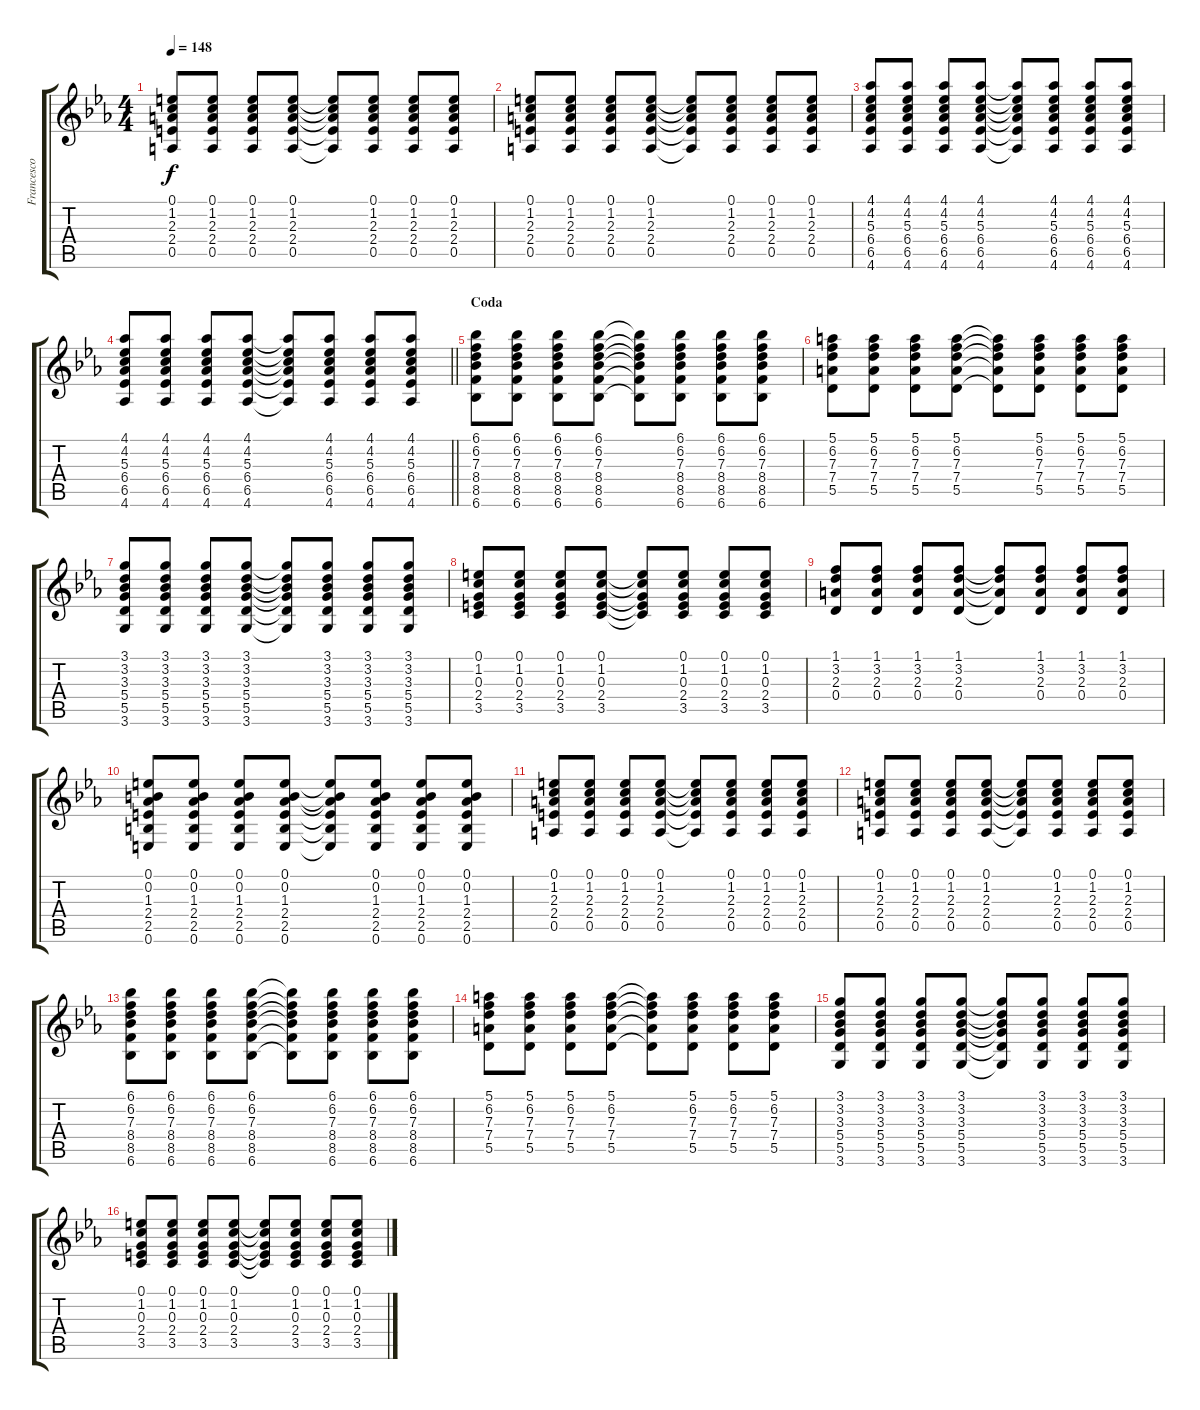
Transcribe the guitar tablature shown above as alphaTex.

\track ("Francesco Bianconi [Chitarra]" "Francesco ") {instrument acousticguitarsteel}
\staff {score tabs}
\tuning (E4 B3 G3 D3 A2 E2) {hide}
\ts (4 4)
\tempo 148
\clef g2
\ks cminor
(0.1 1.2 2.3 2.4 0.5).8{dy f} (0.1 1.2 2.3 2.4 0.5).8 (0.1 1.2 2.3 2.4 0.5).8 (0.1 1.2 2.3 2.4 0.5).8 (0.1{t} 1.2{t} 2.3{t} 2.4{t} 0.5{t}).8 (0.1 1.2 2.3 2.4 0.5).8 (0.1 1.2 2.3 2.4 0.5).8 (0.1 1.2 2.3 2.4 0.5).8 |
(0.1 1.2 2.3 2.4 0.5).8 (0.1 1.2 2.3 2.4 0.5).8 (0.1 1.2 2.3 2.4 0.5).8 (0.1 1.2 2.3 2.4 0.5).8 (0.1{t} 1.2{t} 2.3{t} 2.4{t} 0.5{t}).8 (0.1 1.2 2.3 2.4 0.5).8 (0.1 1.2 2.3 2.4 0.5).8 (0.1 1.2 2.3 2.4 0.5).8 |
(4.1 4.2 5.3 6.4 6.5 4.6).8 (4.1 4.2 5.3 6.4 6.5 4.6).8 (4.1 4.2 5.3 6.4 6.5 4.6).8 (4.1 4.2 5.3 6.4 6.5 4.6).8 (4.1{t} 4.2{t} 5.3{t} 6.4{t} 6.5{t} 4.6{t}).8 (4.1 4.2 5.3 6.4 6.5 4.6).8 (4.1 4.2 5.3 6.4 6.5 4.6).8 (4.1 4.2 5.3 6.4 6.5 4.6).8 |
\barLineRight lightlight
(4.1 4.2 5.3 6.4 6.5 4.6).8 (4.1 4.2 5.3 6.4 6.5 4.6).8 (4.1 4.2 5.3 6.4 6.5 4.6).8 (4.1 4.2 5.3 6.4 6.5 4.6).8 (4.1{t} 4.2{t} 5.3{t} 6.4{t} 6.5{t} 4.6{t}).8 (4.1 4.2 5.3 6.4 6.5 4.6).8 (4.1 4.2 5.3 6.4 6.5 4.6).8 (4.1 4.2 5.3 6.4 6.5 4.6).8 |
\section ("" "Coda")
(6.1 6.2 7.3 8.4 8.5 6.6).8 (6.1 6.2 7.3 8.4 8.5 6.6).8 (6.1 6.2 7.3 8.4 8.5 6.6).8 (6.1 6.2 7.3 8.4 8.5 6.6).8 (6.1{t} 6.2{t} 7.3{t} 8.4{t} 8.5{t} 6.6{t}).8 (6.1 6.2 7.3 8.4 8.5 6.6).8 (6.1 6.2 7.3 8.4 8.5 6.6).8 (6.1 6.2 7.3 8.4 8.5 6.6).8 |
(5.1 6.2 7.3 7.4 5.5).8 (5.1 6.2 7.3 7.4 5.5).8 (5.1 6.2 7.3 7.4 5.5).8 (5.1 6.2 7.3 7.4 5.5).8 (5.1{t} 6.2{t} 7.3{t} 7.4{t} 5.5{t}).8 (5.1 6.2 7.3 7.4 5.5).8 (5.1 6.2 7.3 7.4 5.5).8 (5.1 6.2 7.3 7.4 5.5).8 |
(3.1 3.2 3.3 5.4 5.5 3.6).8 (3.1 3.2 3.3 5.4 5.5 3.6).8 (3.1 3.2 3.3 5.4 5.5 3.6).8 (3.1 3.2 3.3 5.4 5.5 3.6).8 (3.1{t} 3.2{t} 3.3{t} 5.4{t} 5.5{t} 3.6{t}).8 (3.1 3.2 3.3 5.4 5.5 3.6).8 (3.1 3.2 3.3 5.4 5.5 3.6).8 (3.1 3.2 3.3 5.4 5.5 3.6).8 |
(0.1 1.2 0.3 2.4 3.5).8 (0.1 1.2 0.3 2.4 3.5).8 (0.1 1.2 0.3 2.4 3.5).8 (0.1 1.2 0.3 2.4 3.5).8 (0.1{t} 1.2{t} 0.3{t} 2.4{t} 3.5{t}).8 (0.1 1.2 0.3 2.4 3.5).8 (0.1 1.2 0.3 2.4 3.5).8 (0.1 1.2 0.3 2.4 3.5).8 |
(1.1 3.2 2.3 0.4).8 (1.1 3.2 2.3 0.4).8 (1.1 3.2 2.3 0.4).8 (1.1 3.2 2.3 0.4).8 (1.1{t} 3.2{t} 2.3{t} 0.4{t}).8 (1.1 3.2 2.3 0.4).8 (1.1 3.2 2.3 0.4).8 (1.1 3.2 2.3 0.4).8 |
(0.1 0.2 1.3 2.4 2.5 0.6).8 (0.1 0.2 1.3 2.4 2.5 0.6).8 (0.1 0.2 1.3 2.4 2.5 0.6).8 (0.1 0.2 1.3 2.4 2.5 0.6).8 (0.1{t} 0.2{t} 1.3{t} 2.4{t} 2.5{t} 0.6{t}).8 (0.1 0.2 1.3 2.4 2.5 0.6).8 (0.1 0.2 1.3 2.4 2.5 0.6).8 (0.1 0.2 1.3 2.4 2.5 0.6).8 |
(0.1 1.2 2.3 2.4 0.5).8 (0.1 1.2 2.3 2.4 0.5).8 (0.1 1.2 2.3 2.4 0.5).8 (0.1 1.2 2.3 2.4 0.5).8 (0.1{t} 1.2{t} 2.3{t} 2.4{t} 0.5{t}).8 (0.1 1.2 2.3 2.4 0.5).8 (0.1 1.2 2.3 2.4 0.5).8 (0.1 1.2 2.3 2.4 0.5).8 |
(0.1 1.2 2.3 2.4 0.5).8 (0.1 1.2 2.3 2.4 0.5).8 (0.1 1.2 2.3 2.4 0.5).8 (0.1 1.2 2.3 2.4 0.5).8 (0.1{t} 1.2{t} 2.3{t} 2.4{t} 0.5{t}).8 (0.1 1.2 2.3 2.4 0.5).8 (0.1 1.2 2.3 2.4 0.5).8 (0.1 1.2 2.3 2.4 0.5).8 |
(6.1 6.2 7.3 8.4 8.5 6.6).8 (6.1 6.2 7.3 8.4 8.5 6.6).8 (6.1 6.2 7.3 8.4 8.5 6.6).8 (6.1 6.2 7.3 8.4 8.5 6.6).8 (6.1{t} 6.2{t} 7.3{t} 8.4{t} 8.5{t} 6.6{t}).8 (6.1 6.2 7.3 8.4 8.5 6.6).8 (6.1 6.2 7.3 8.4 8.5 6.6).8 (6.1 6.2 7.3 8.4 8.5 6.6).8 |
(5.1 6.2 7.3 7.4 5.5).8 (5.1 6.2 7.3 7.4 5.5).8 (5.1 6.2 7.3 7.4 5.5).8 (5.1 6.2 7.3 7.4 5.5).8 (5.1{t} 6.2{t} 7.3{t} 7.4{t} 5.5{t}).8 (5.1 6.2 7.3 7.4 5.5).8 (5.1 6.2 7.3 7.4 5.5).8 (5.1 6.2 7.3 7.4 5.5).8 |
(3.1 3.2 3.3 5.4 5.5 3.6).8 (3.1 3.2 3.3 5.4 5.5 3.6).8 (3.1 3.2 3.3 5.4 5.5 3.6).8 (3.1 3.2 3.3 5.4 5.5 3.6).8 (3.1{t} 3.2{t} 3.3{t} 5.4{t} 5.5{t} 3.6{t}).8 (3.1 3.2 3.3 5.4 5.5 3.6).8 (3.1 3.2 3.3 5.4 5.5 3.6).8 (3.1 3.2 3.3 5.4 5.5 3.6).8 |
(0.1 1.2 0.3 2.4 3.5).8 (0.1 1.2 0.3 2.4 3.5).8 (0.1 1.2 0.3 2.4 3.5).8 (0.1 1.2 0.3 2.4 3.5).8 (0.1{t} 1.2{t} 0.3{t} 2.4{t} 3.5{t}).8 (0.1 1.2 0.3 2.4 3.5).8 (0.1 1.2 0.3 2.4 3.5).8 (0.1 1.2 0.3 2.4 3.5).8
